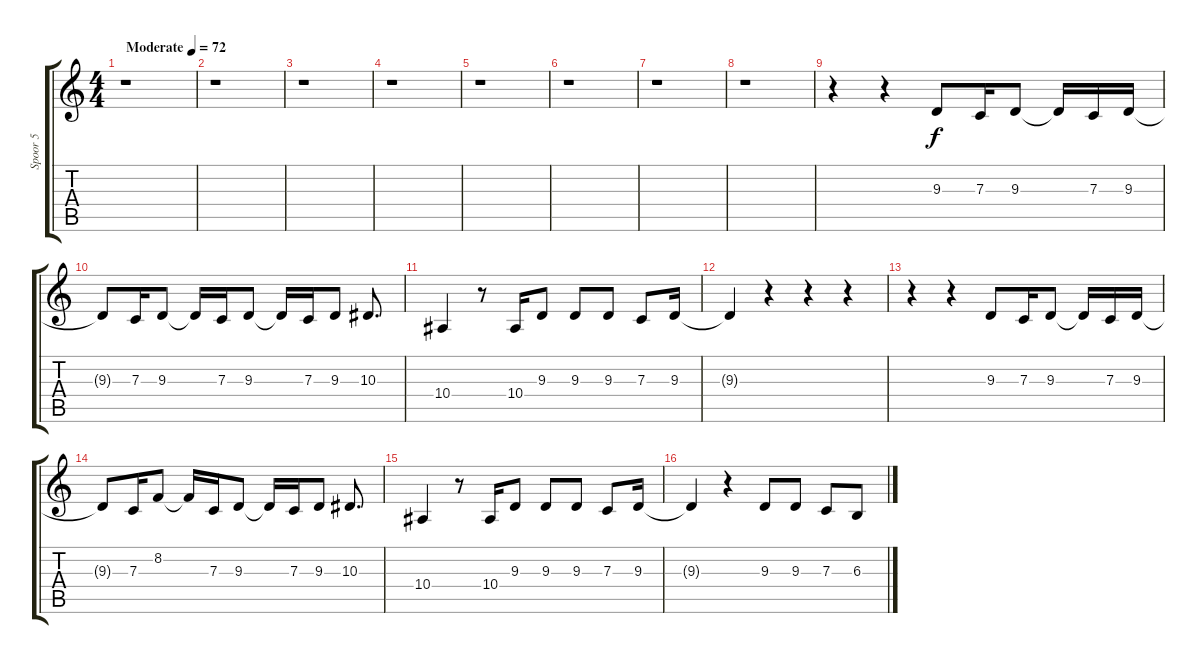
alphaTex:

\track ("Spoor 5" "Spoor 5") {instrument flute}
\staff {score tabs}
\tuning (D4 A3 F3 C3 G2 D2) {hide}
\ts (4 4)
\tempo (72 "Moderate")
\clef g2
\ks c
r.1{dy f instrument flute} |
r.1 |
r.1 |
r.1 |
r.1 |
r.1 |
r.1 |
r.1 |
r.4 r.4 9.3.8 7.3.16 9.3.8 9.3{t}.16 7.3.16 9.3.16 |
9.3{t}.8 7.3.16 9.3.8 9.3{t}.16 7.3.16 9.3.8 9.3{t}.16 7.3.16 9.3.8 10.3.8{d} |
10.4.4 r.8 10.4.16 9.3.8 9.3.8 9.3.8 7.3.8 9.3.16 |
9.3{t}.4 r.4 r.4 r.4 |
r.4 r.4 9.3.8 7.3.16 9.3.8 9.3{t}.16 7.3.16 9.3.16 |
9.3{t}.8 7.3.16 8.2.8 8.2{t}.16 7.3.16 9.3.8 9.3{t}.16 7.3.16 9.3.8 10.3.8{d} |
10.4.4 r.8 10.4.16 9.3.8 9.3.8 9.3.8 7.3.8 9.3.16 |
9.3{t}.4 r.4 9.3.8 9.3.8 7.3.8 6.3.8
